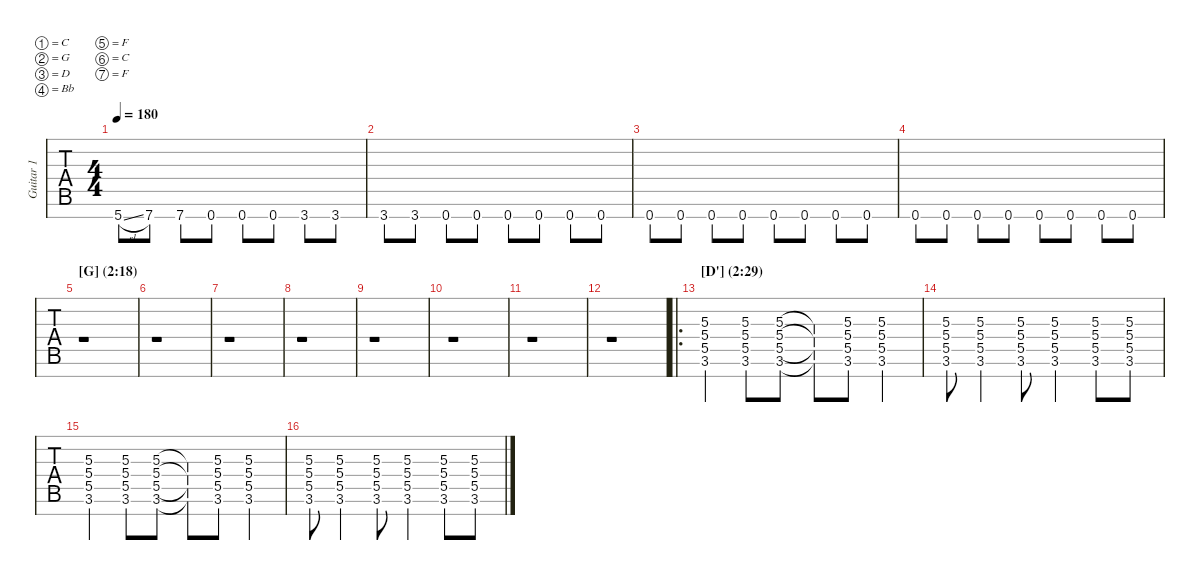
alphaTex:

\defaultSystemsLayout 4
\hideDynamics
\bracketExtendMode nobrackets
\multiTrackTrackNamePolicy allsystems
\firstSystemTrackNameMode fullname
\otherSystemsTrackNameMode fullname
\otherSystemsTrackNameOrientation horizontal
\track ("Guitar 1" "Gtr. 1") {instrument overdrivenguitar}
\staff {tabs}
\tuning (C4 G3 D3 Bb2 F2 C2 F1)
\ts (4 4)
\scale
0.998856
\tempo 180
\accidentals auto
\clef g2
\ottava regular
\simile none
\ks c
5.7{sl acc #}.8{dy mf} 7.7.8 7.7.8 0.7.8 0.7.8 0.7.8 3.7{acc #}.8 3.7{acc #}.8 |
\scale
1.00155 3.7{acc #}.8 3.7{acc #}.8 0.7.8 0.7.8 0.7.8 0.7.8 0.7.8 0.7.8 |
\scale
1.00155 0.7.8 0.7.8 0.7.8 0.7.8 0.7.8 0.7.8 0.7.8 0.7.8 |
\scale
0.998048 0.7.8 0.7.8 0.7.8 0.7.8 0.7.8 0.7.8 0.7.8 0.7.8 |
\section ("" "[G] (2:18)")
r.1 |
r.1 |
r.1 |
r.1 |
\scale
0.996164 r.1 |
\scale
0.996164 r.1 |
\scale
0.996164 r.1 |
\scale
1.01151 r.1 |
\ro
\section ("" "[D'] (2:29)")
\scale
1.00197 (5.3 5.5{acc #} 3.6{acc #} 5.4{acc #}).4 (5.3 5.5{acc #} 3.6{acc #} 5.4{acc #}).8 (5.3 5.5{acc #} 3.6{acc #} 5.4{acc #}).8 (5.3{t} 5.5{t acc #} 3.6{t acc #} 5.4{t acc #}).8 (5.3 5.5{acc #} 3.6{acc #} 5.4{acc #}).8 (5.3 5.5{acc #} 3.6{acc #} 5.4{acc #}).4 |
\scale
1.00114 (5.3 5.5{acc #} 3.6{acc #} 5.4{acc #}).8 (5.3 5.5{acc #} 3.6{acc #} 5.4{acc #}).4 (5.3 5.5{acc #} 3.6{acc #} 5.4{acc #}).8 (5.3 5.5{acc #} 3.6{acc #} 5.4{acc #}).4 (5.3 5.5{acc #} 3.6{acc #} 5.4{acc #}).8 (5.3 5.5{acc #} 3.6{acc #} 5.4{acc #}).8 |
\scale
1.00114 (5.3 5.5{acc #} 3.6{acc #} 5.4{acc #}).4 (5.3 5.5{acc #} 3.6{acc #} 5.4{acc #}).8 (5.3 5.5{acc #} 3.6{acc #} 5.4{acc #}).8 (5.3{t} 5.5{t acc #} 3.6{t acc #} 5.4{t acc #}).8 (5.3 5.5{acc #} 3.6{acc #} 5.4{acc #}).8 (5.3 5.5{acc #} 3.6{acc #} 5.4{acc #}).4 |
\scale
0.995753 (5.3 5.5{acc #} 3.6{acc #} 5.4{acc #}).8 (5.3 5.5{acc #} 3.6{acc #} 5.4{acc #}).4 (5.3 5.5{acc #} 3.6{acc #} 5.4{acc #}).8 (5.3 5.5{acc #} 3.6{acc #} 5.4{acc #}).4 (5.3 5.5{acc #} 3.6{acc #} 5.4{acc #}).8 (5.3 5.5{acc #} 3.6{acc #} 5.4{acc #}).8
